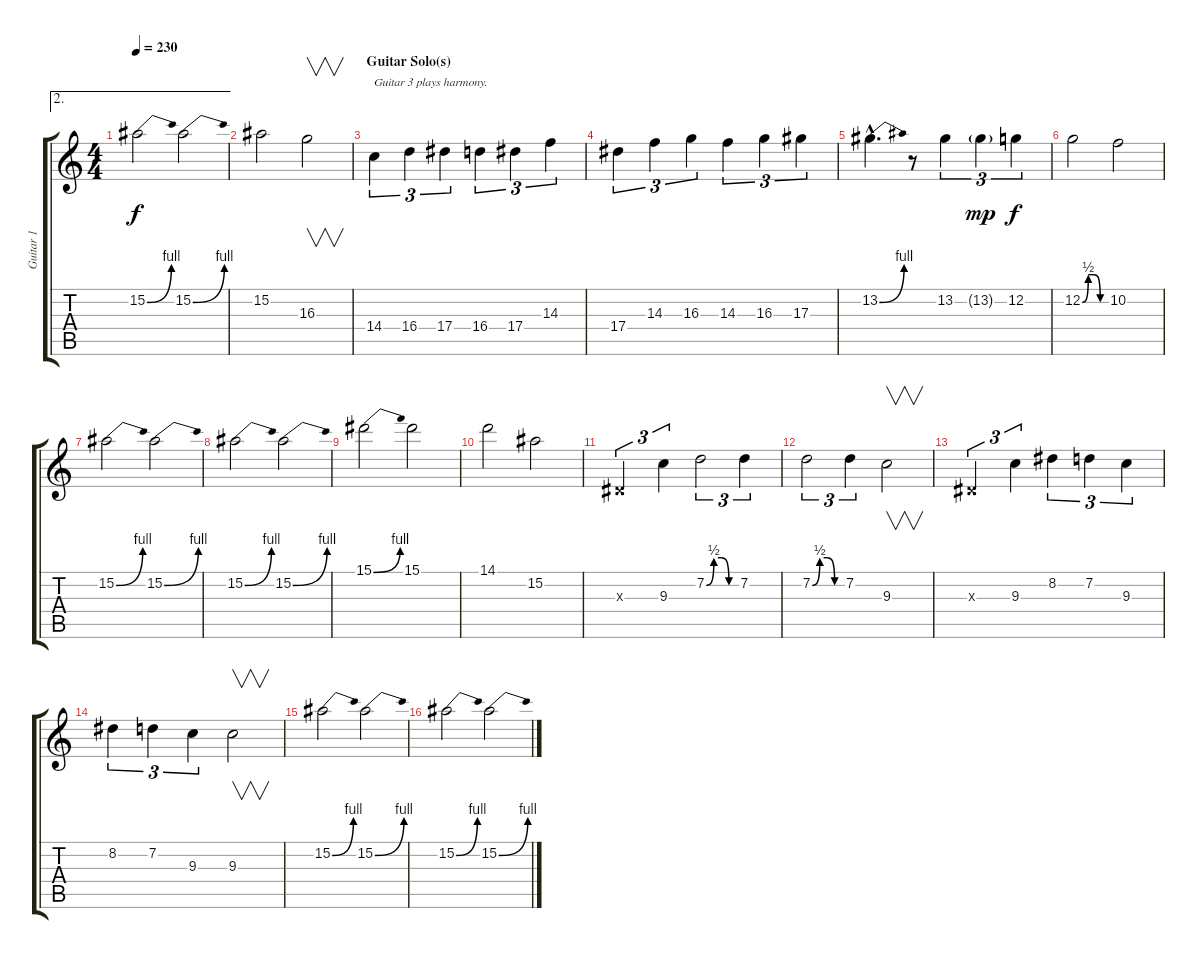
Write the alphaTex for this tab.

\track ("Guitar 1" "Guitar 1") {instrument distortionguitar}
\staff {score tabs}
\tuning (C4 G3 Eb3 Bb2 F2 C2) {hide}
\ae 2
\ts (4 4)
\tempo 230
\clef g2
\ks c
15.2{be (bend 0 0 60 4)}.2{dy f} 15.2{be (bend 0 0 60 4)}.2 |
15.2.2 16.3.2{v} |
\section ("" "Guitar Solo(s)")
14.4.4{tu (3 2) txt "Guitar 3 plays harmony."} 16.4.4{tu (3 2)} 17.4.4{tu (3 2)} 16.4.4{tu (3 2)} 17.4.4{tu (3 2)} 14.3.4{tu (3 2)} |
17.4.4{tu (3 2)} 14.3.4{tu (3 2)} 16.3.4{tu (3 2)} 14.3.4{tu (3 2)} 16.3.4{tu (3 2)} 17.3.4{tu (3 2)} |
13.2{be (bend 0 0 60 4) hac}.4{d} r.8 13.2.4{tu (3 2)} 13.2{g}.4{tu (3 2) dy mp} 12.2.4{tu (3 2) dy f} |
12.2{be (custom 0 0 15 2 30 2 45 0 60 0)}.2 10.2.2 |
15.2{be (bend 0 0 60 4)}.2 15.2{be (bend 0 0 60 4)}.2 |
15.2{be (bend 0 0 60 4)}.2 15.2{be (bend 0 0 60 4)}.2 |
15.1{be (bend 0 0 60 4)}.2 15.1.2 |
14.1.2 15.2.2 |
0.3{x}.2{tu (3 2)} 9.3.4{tu (3 2)} 7.2{be (custom 0 0 15 2 30 2 45 0 60 0)}.2{tu (3 2)} 7.2.4{tu (3 2)} |
7.2{be (custom 0 0 15 2 30 2 45 0 60 0)}.2{tu (3 2)} 7.2.4{tu (3 2)} 9.3.2{v} |
0.3{x}.2{tu (3 2)} 9.3.4{tu (3 2)} 8.2.4{tu (3 2)} 7.2.4{tu (3 2)} 9.3.4{tu (3 2)} |
8.2.4{tu (3 2)} 7.2.4{tu (3 2)} 9.3.4{tu (3 2)} 9.3.2{v} |
15.2{be (bend 0 0 60 4)}.2 15.2{be (bend 0 0 60 4)}.2 |
15.2{be (bend 0 0 60 4)}.2 15.2{be (bend 0 0 60 4)}.2
